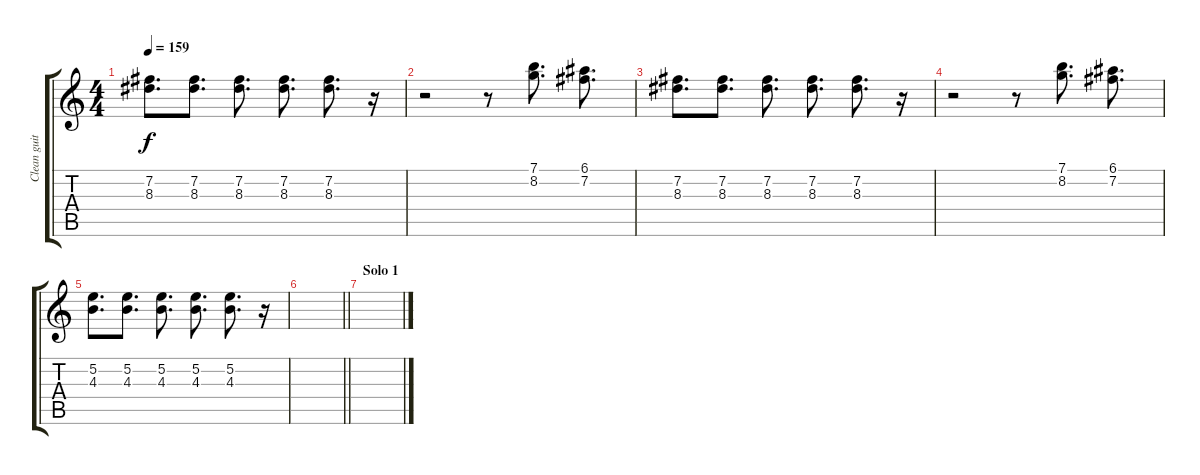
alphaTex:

\track ("Clean guitar" "Clean guit") {instrument electricguitarclean}
\staff {score tabs}
\tuning (E4 B3 G3 D3 A2 E2) {hide}
\ts (4 4)
\tempo 159
\clef g2
\ks c
(7.2 8.3).8{d dy f} (7.2 8.3).8{d volume 8} (7.2 8.3).8{d volume 6} (7.2 8.3).8{d volume 4} (7.2 8.3).8{d volume 2} r.16 |
r.2{volume 10} r.8 (7.1 8.2).8{d} (6.1 7.2).8{d} |
(7.2 8.3).8{d} (7.2 8.3).8{d volume 8} (7.2 8.3).8{d volume 6} (7.2 8.3).8{d volume 4} (7.2 8.3).8{d volume 2} r.16 |
r.2{volume 10} r.8 (7.1 8.2).8{d} (6.1 7.2).8{d} |
(5.2 4.3).8{d} (5.2 4.3).8{d volume 8} (5.2 4.3).8{d volume 6} (5.2 4.3).8{d volume 4} (5.2 4.3).8{d volume 2} r.16 |
\barLineRight lightlight
|
\section ("" "Solo 1")
